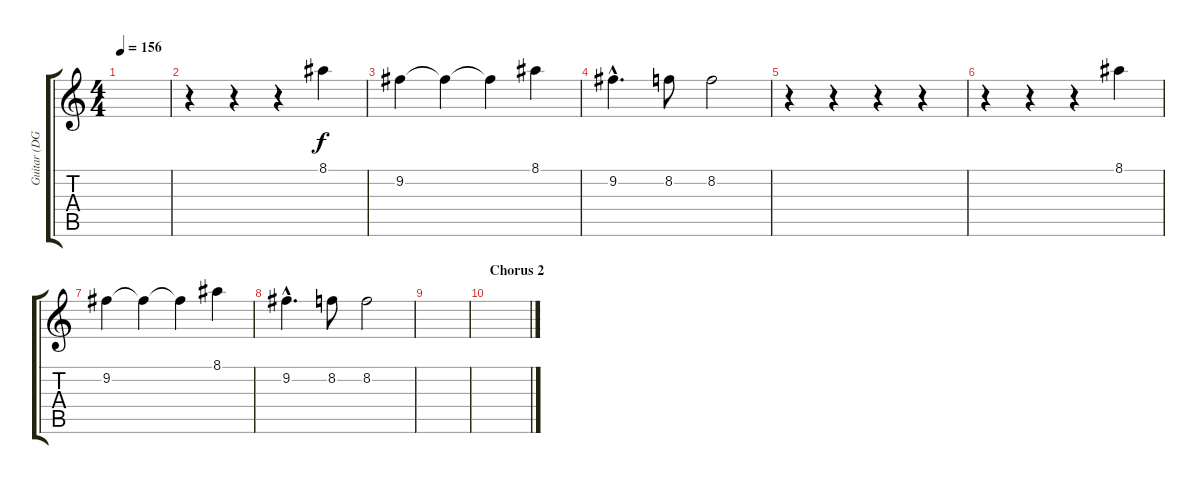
\track ("Guitar (DGCFAD)" "Guitar (DG") {instrument electricguitarjazz}
\staff {score tabs}
\tuning (D4 A3 F3 C3 G2 D2) {hide}
\ts (4 4)
\tempo 156
\clef g2
\ks c
|
r.4 r.4 r.4 8.1.4 |
9.2.4 9.2{t}.4 9.2{t}.4 8.1.4 |
9.2{hac}.4{d} 8.2.8 8.2.2 |
r.4 r.4 r.4 r.4 |
r.4 r.4 r.4 8.1.4 |
9.2.4 9.2{t}.4 9.2{t}.4 8.1.4 |
9.2{hac}.4{d} 8.2.8 8.2.2 |
|
\section ("" "Chorus 2")
